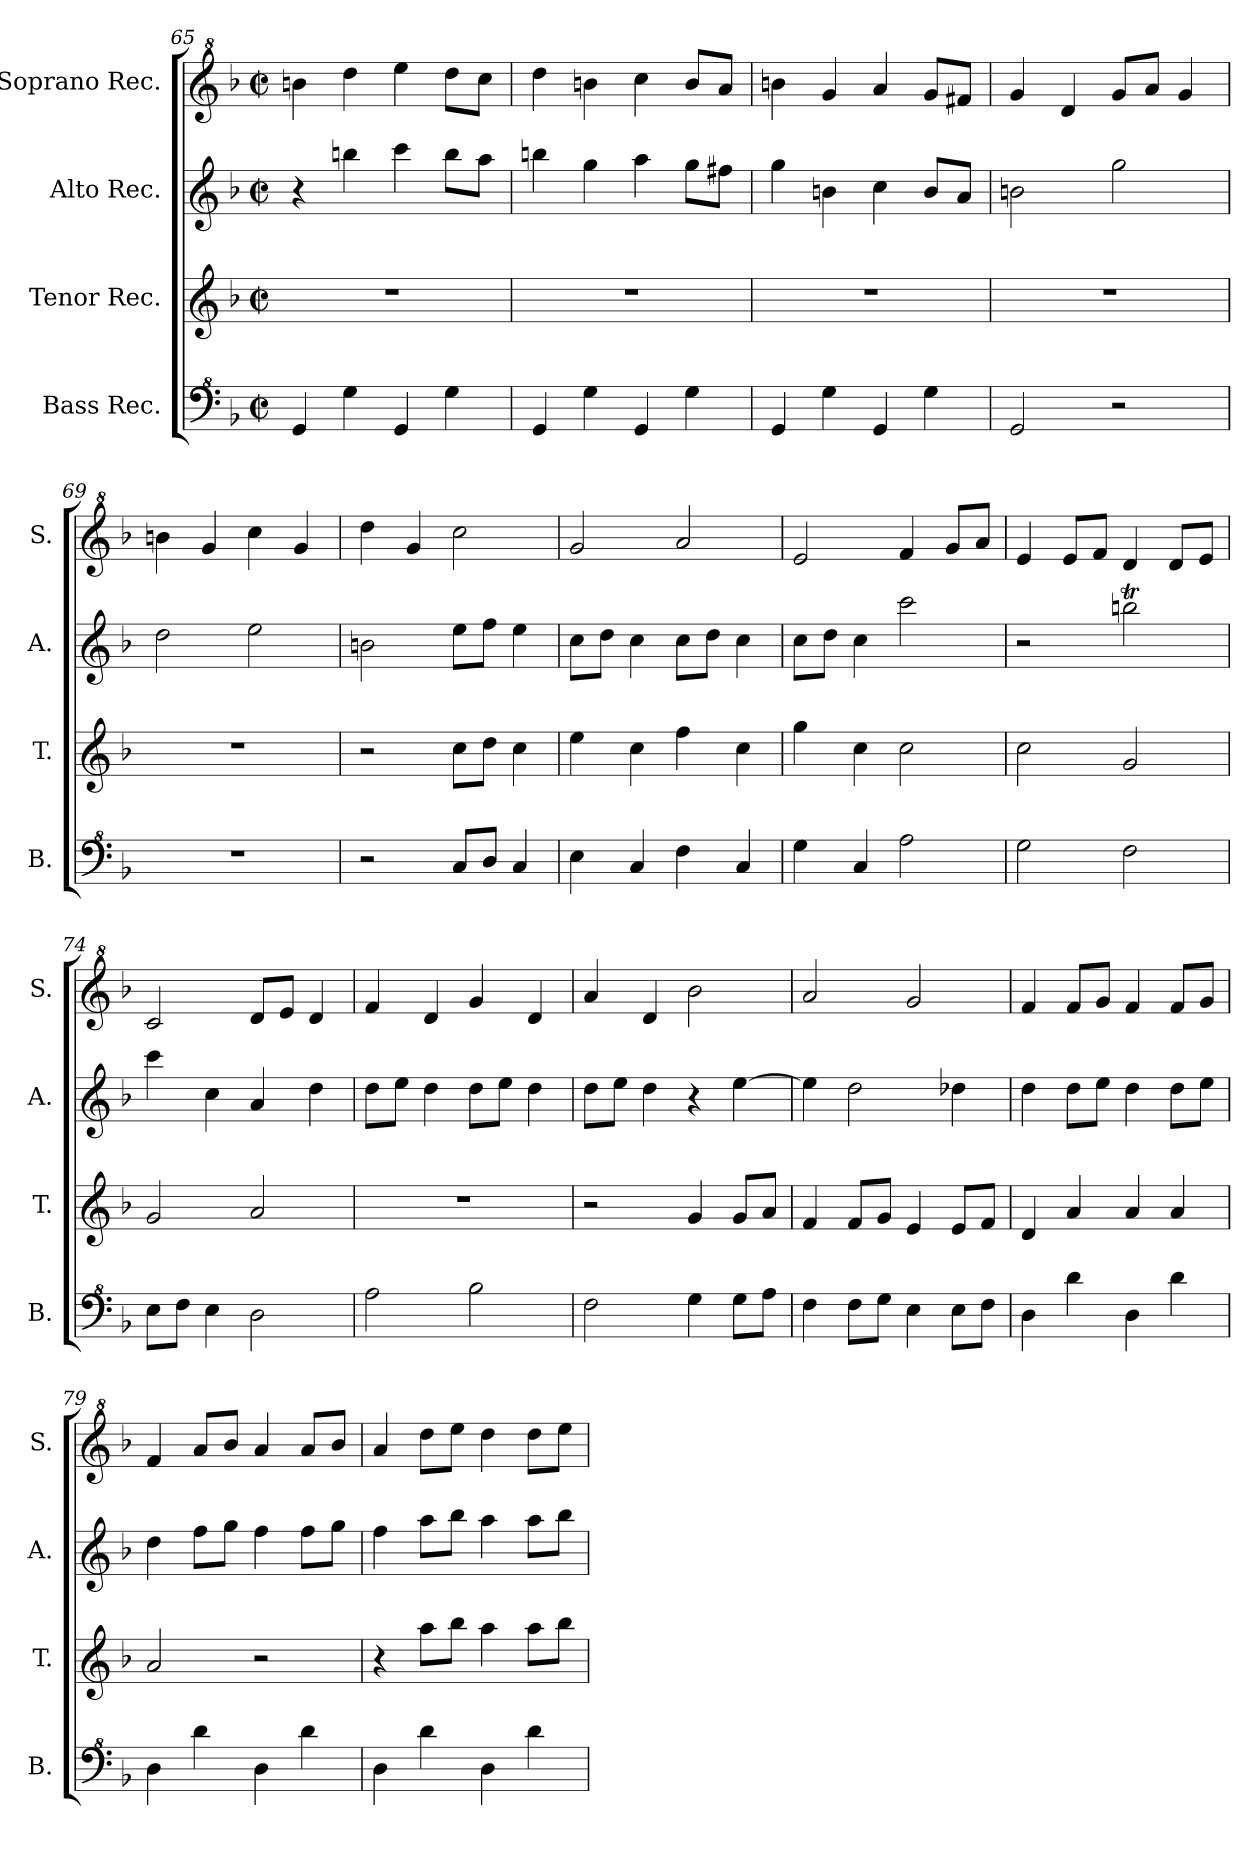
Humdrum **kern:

**kern	**kern	**kern	**kern
*part4	*part3	*part2	*part1
*staff4	*staff3	*staff2	*staff1
*I"Bass Rec.	*I"Tenor Rec.	*I"Alto Rec.	*I"Soprano Rec.
*I'B.	*I'T.	*I'A.	*I'S.
*clefF^4	*clefG2	*clefG2	*clefG^2
*k[b-]	*k[b-]	*k[b-]	*k[b-]
*F:	*F:	*F:	*F:
*M2/2	*M2/2	*M2/2	*M2/2
*met(c|)	*met(c|)	*met(c|)	*met(c|)
=65	=65	=65	=65
4G/	1r	4r	4bbn\
4g\	.	4bbn\	4ddd\
4G/	.	4ccc\	4eee\
4g\	.	8bb\L	8ddd\L
.	.	8aa\J	8ccc\J
=66	=66	=66	=66
4G/	1r	4bbn\	4ddd\
4g\	.	4gg\	4bbn\
4G/	.	4aa\	4ccc\
4g\	.	8gg\L	8bb/L
.	.	8ff#X\J	8aa/J
=67	=67	=67	=67
4G/	1r	4gg\	4bbn\
4g\	.	4bn\	4gg/
4G/	.	4cc\	4aa/
4g\	.	8b/L	8gg/L
.	.	8a/J	8ff#X/J
=68	=68	=68	=68
2G/	1r	2bn\	4gg/
.	.	.	4dd/
2r	.	2gg\	8gg/L
.	.	.	8aa/J
.	.	.	4gg/
=69	=69	=69	=69
1r	1r	2dd\	4bbn\
.	.	.	4gg/
.	.	2ee\	4ccc\
.	.	.	4gg/
=70	=70	=70	=70
2r	2r	2bn\	4ddd\
.	.	.	4gg/
8c/L	8cc\L	8ee\L	2ccc\
8d/J	8dd\J	8ff\J	.
4c/	4cc\	4ee\	.
=71	=71	=71	=71
4e\	4ee\	8cc\L	2gg/
.	.	8dd\J	.
4c/	4cc\	4cc\	.
4f\	4ff\	8cc\L	2aa/
.	.	8dd\J	.
4c/	4cc\	4cc\	.
=72	=72	=72	=72
4g\	4gg\	8cc\L	2ee/
.	.	8dd\J	.
4c/	4cc\	4cc\	.
2a\	2cc\	2ccc\	4ff/
.	.	.	8gg/L
.	.	.	8aa/J
=73	=73	=73	=73
2g\	2cc\	2r	4ee/
.	.	.	8ee/L
.	.	.	8ff/J
2f\	2g/	2bbnt\	4dd/
.	.	.	8dd/L
.	.	.	8ee/J
!!LO:LB:g=z
=74	=74	=74	=74
8e\L	2g/	4ccc\	2cc/
8f\J	.	.	.
4e\	.	4cc\	.
2d\	2a/	4a/	8dd/L
.	.	.	8ee/J
.	.	4dd\	4dd/
=75	=75	=75	=75
2a\	1r	8dd\L	4ff/
.	.	8ee\J	.
.	.	4dd\	4dd/
2b-\	.	8dd\L	4gg/
.	.	8ee\J	.
.	.	4dd\	4dd/
=76	=76	=76	=76
2f\	2r	8dd\L	4aa/
.	.	8ee\J	.
.	.	4dd\	4dd/
4g\	4g/	4r	2bb-\
8g\L	8g/L	[4ee\	.
8a\J	8a/J	.	.
=77	=77	=77	=77
4f\	4f/	4ee\]	2aa/
8f\L	8f/L	2dd\	.
8g\J	8g/J	.	.
4e\	4e/	.	2gg/
8e\L	8e/L	4dd-X\	.
8f\J	8f/J	.	.
=78	=78	=78	=78
4d\	4d/	4dd\	4ff/
4dd\	4a/	8dd\L	8ff/L
.	.	8ee\J	8gg/J
4d\	4a/	4dd\	4ff/
4dd\	4a/	8dd\L	8ff/L
.	.	8ee\J	8gg/J
=79	=79	=79	=79
4d\	2a/	4dd\	4ff/
4dd\	.	8ff\L	8aa/L
.	.	8gg\J	8bb-/J
4d\	2r	4ff\	4aa/
4dd\	.	8ff\L	8aa/L
.	.	8gg\J	8bb-/J
=80	=80	=80	=80
4d\	4r	4ff\	4aa/
4dd\	8aa\L	8aa\L	8ddd\L
.	8bb-\J	8bb-\J	8eee\J
4d\	4aa\	4aa\	4ddd\
4dd\	8aa\L	8aa\L	8ddd\L
.	8bb-\J	8bb-\J	8eee\J
=	=	=	=
*-	*-	*-	*-
